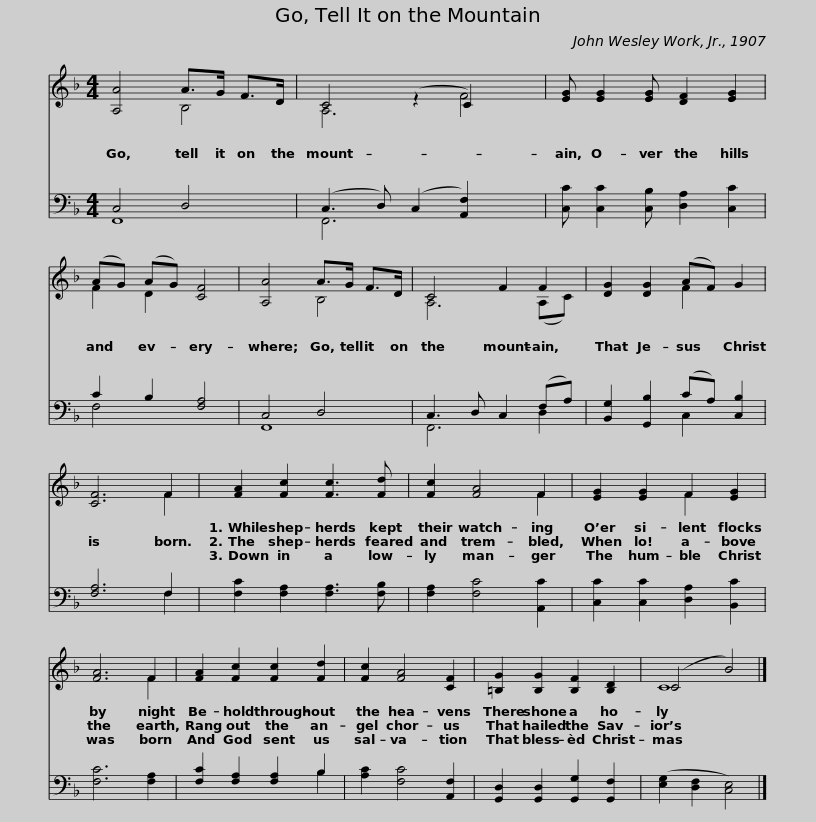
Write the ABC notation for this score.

X:1
%%score ( 1 2 ) ( 3 4 )
L:1/8
M:4/4
I:linebreak $
K:F
V:1 treble
V:2 treble
V:3 bass
V:4 bass
V:1
 [A,A]4 A>G F>D | C4 (z2 C2) x2 | [EG] [EG]2 [EG] [DF]2 [EG]2 | (AG) (AG) [CF]4 | [A,A]4 A>G F>D |$ %5
 C4 F2 F2 | [DG]2 [DG]2 (AF) G2 | [CF]6 F2 | [FA]2 [Fc]2 [Fc]3 [Fd] | [Fc]2 [FA]4 F2 |$ %10
 [EG]2 [EG]2 F2 [EG]2 | [FA]6 F2 | [FA]2 [Fc]2 [Fc]2 [Fd]2 | [Fc]2 [FA]4 [CF]2 | [=B,G]2 [B,G]2 [B,F]2 [B,D]2 |$ %15
 (C4 B4) |] %16
V:2
 x4 B,4 | A,6 F4 | x8 | F2 D2 x4 | x4 B,4 |$ %5
 A,6 (A,C) | x4 F2 x2 | x6 F2 | x8 | x6 F2 |$ %10
 x4 F2 x2 | x6 F2 | x8 | x8 | x8 |$ %15
 C8 |] %16
V:3
 C,4 D,4 | (C,3 D,) (C,2 [A,,F,]2) x2 | [C,C] [C,C]2 [C,B,] [D,A,]2 [C,C]2 | C2 B,2 [F,A,]4 | C,4 D,4 |$ %5
 C,3 D, C,2 (F,A,) | [B,,G,]2 [G,,B,]2 (CA,) [C,B,]2 | [F,A,]6 F,2 | [F,C]2 [F,A,]2 [F,A,]3 [F,B,] | [F,A,]2 [F,C]4 [A,,C]2 |$ %10
 [C,C]2 [C,C]2 [D,A,]2 [B,,C]2 | [F,C]6 [F,A,]2 | [F,C]2 [F,A,]2 [F,A,]2 B,2 | [A,C]2 [F,C]4 [A,,F,]2 | [G,,D,]2 [G,,D,]2 [G,,G,]2 [G,,F,]2 |$ %15
 ([E,G,]2 [D,F,]2 [C,E,]4) |] %16
V:4
 F,,8 | F,,6 x4 | x8 | F,4 x4 | F,,8 |$ %5
 F,,6 D,2 | x4 C,2 x2 | x6 F,2 | x8 | x8 |$ %10
 x8 | x8 | x6 B,2 | x8 | x8 |$ %15
 x8 |] %16
